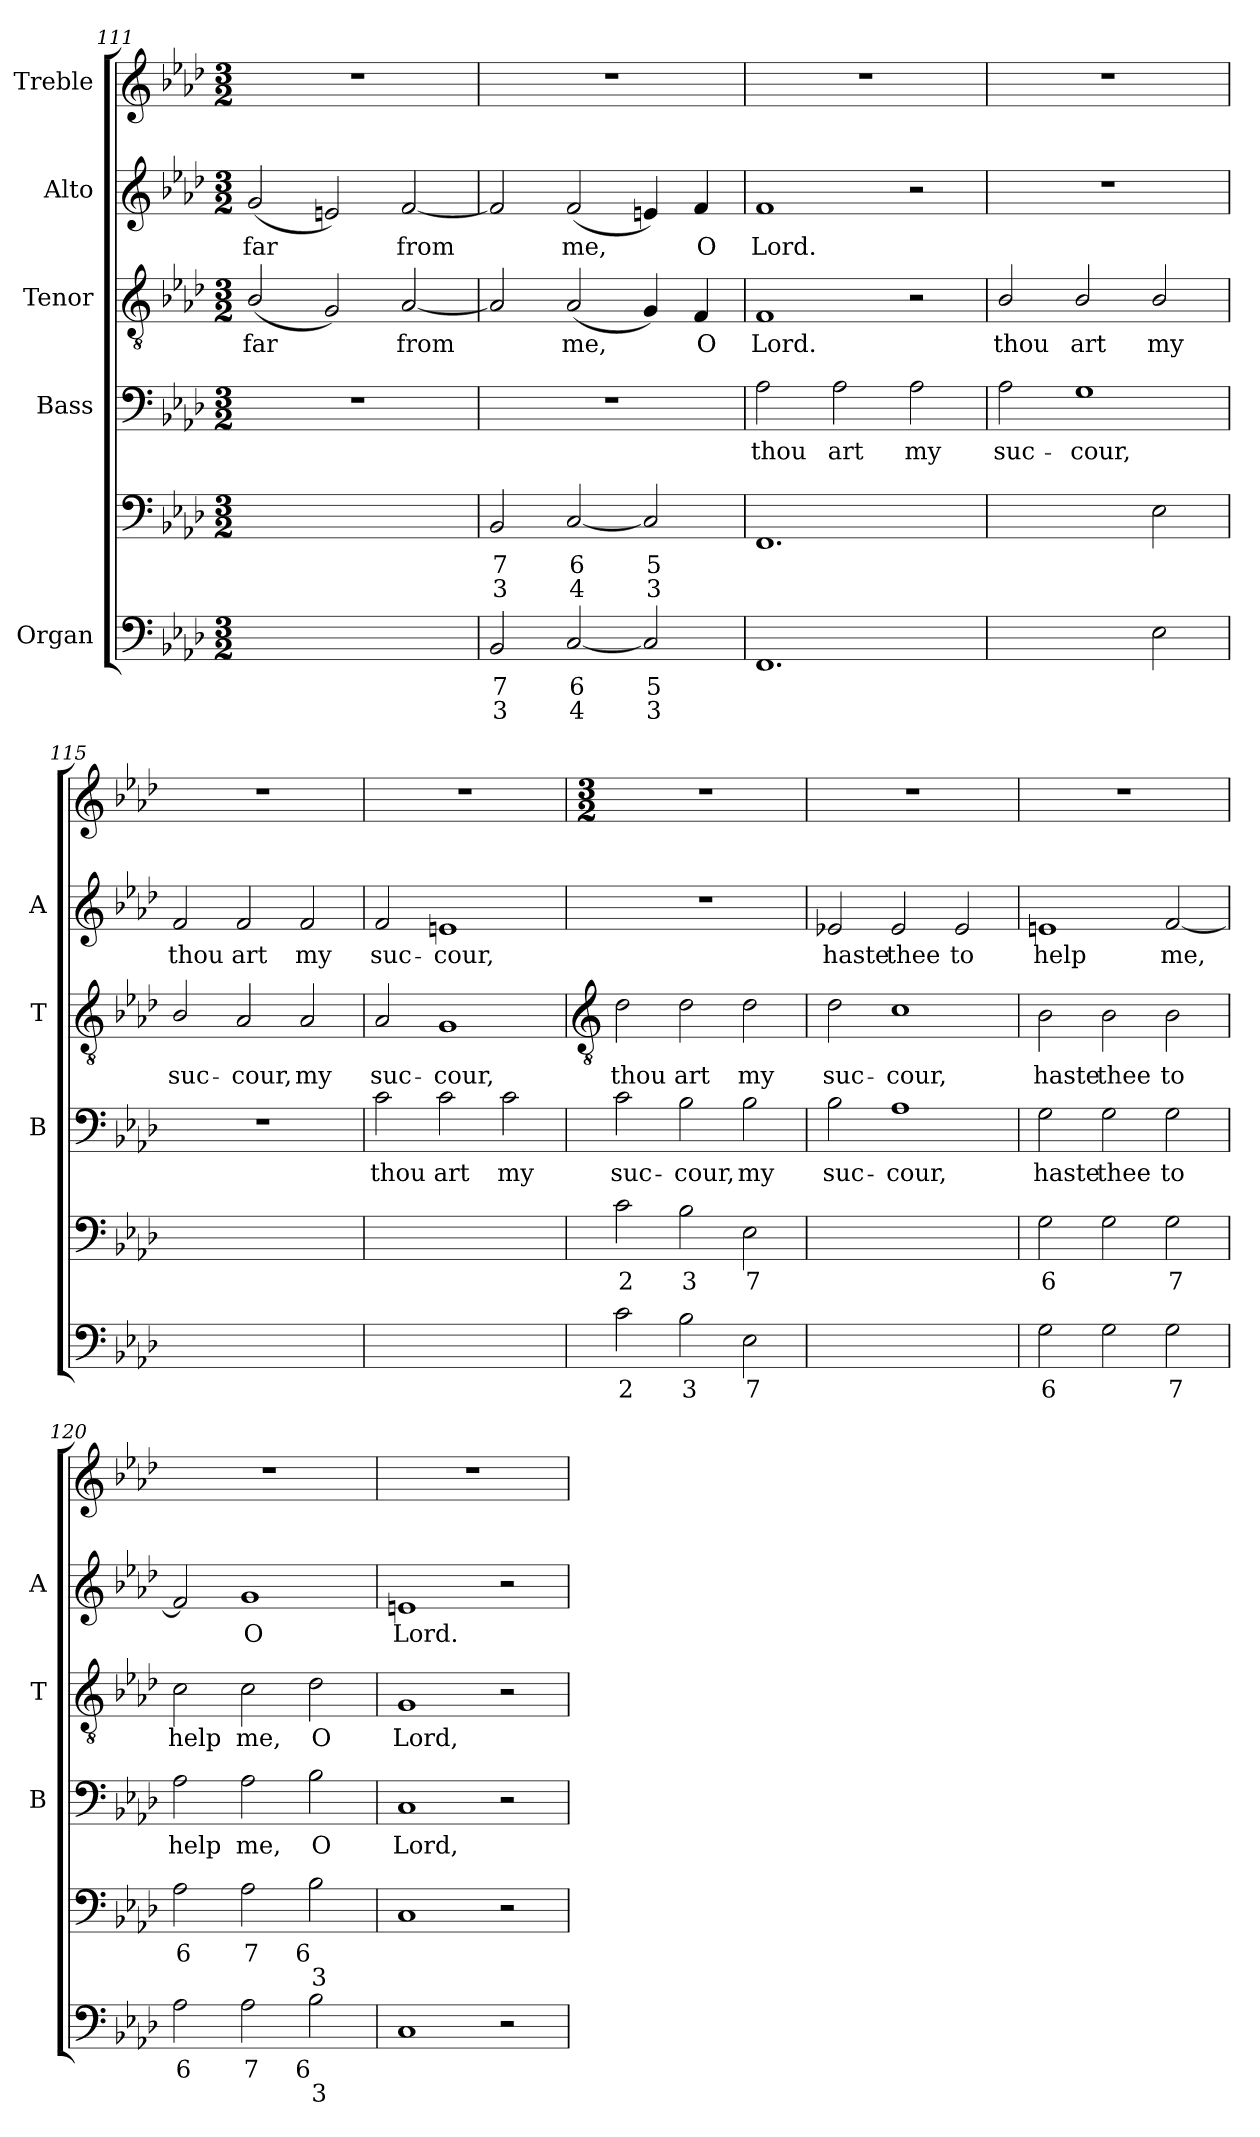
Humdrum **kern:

**kern	**text	**text	**kern	**text	**text	**kern	**text	**kern	**text	**kern	**text	**kern
*part5	*part5	*part5	*part5	*part5	*part5	*part4	*part4	*part3	*part3	*part2	*part2	*part1
*staff6	*staff6	*staff6	*staff5	*staff5	*staff5	*staff4	*staff4	*staff3	*staff3	*staff2	*staff2	*staff1
*I"Organ	*	*	*	*	*	*I"Bass	*	*I"Tenor	*	*I"Alto	*	*I"Treble
*	*	*	*	*	*	*I'B	*	*I'T	*	*I'A	*	*
*clefF4	*	*	*clefF4	*	*	*clefF4	*	*clefGv2	*	*clefG2	*	*clefG2
*k[b-e-a-d-]	*	*	*k[b-e-a-d-]	*	*	*k[b-e-a-d-]	*	*k[b-e-a-d-]	*	*k[b-e-a-d-]	*	*k[b-e-a-d-]
*A-:	*	*	*A-:	*	*	*A-:	*	*A-:	*	*A-:	*	*A-:
*M3/2	*	*	*M3/2	*	*	*M3/2	*	*M3/2	*	*M3/2	*	*M3/2
=111	=111	=111	=111	=111	=111	=111	=111	=111	=111	=111	=111	=111
!	!LO:LY:b	!LO:LY:b	!	!LO:LY:b	!LO:LY:b	!LO:N:vis=1	!	!	!LO:LY:b	!	!LO:LY:b	!
[1Cyy	7	3	[1Cyy	7	3	1.r	.	(<2B-/	far	(<2g	far	1.r
.	.	.	.	.	.	.	.	2G)	.	2en)	.	.
!	!LO:LY:b	!LO:LY:b	!	!LO:LY:b	!LO:LY:b	!	!	!	!LO:LY:b	!	!LO:LY:b	!
2Cyy]	6	4	2Cyy]	6	4	.	.	[2A-	from	[2f	from	.
=112	=112	=112	=112	=112	=112	=112	=112	=112	=112	=112	=112	=112
!	!LO:LY:b	!LO:LY:b	!	!LO:LY:b	!LO:LY:b	!LO:N:vis=1	!	!	!	!	!	!
2BB-	7	3	2BB-	7	3	1.r	.	2A-]	.	2f]	.	1.r
!	!LO:LY:b	!LO:LY:b	!	!LO:LY:b	!LO:LY:b	!	!	!	!LO:LY:b	!	!LO:LY:b	!
[2C	6	4	[2C	6	4	.	.	(<2A-	me,	(<2f	me,	.
!	!LO:LY:b	!LO:LY:b	!	!LO:LY:b	!LO:LY:b	!	!	!	!	!	!	!
2C]	5	3	2C]	5	3	.	.	4G)	.	4en)	.	.
!	!	!	!	!	!	!	!	!	!LO:LY:b	!	!LO:LY:b	!
.	.	.	.	.	.	.	.	4F	O	4f	O	.
=113	=113	=113	=113	=113	=113	=113	=113	=113	=113	=113	=113	=113
!	!	!	!	!	!	!	!LO:LY:b	!	!LO:LY:b	!	!LO:LY:b	!
1.FF	.	.	1.FF	.	.	2A-	thou	1F	Lord.	1f	Lord.	1.r
!	!	!	!	!	!	!	!LO:LY:b	!	!	!	!	!
.	.	.	.	.	.	2A-	art	.	.	.	.	.
!	!	!	!	!	!	!	!LO:LY:b	!	!	!	!	!
.	.	.	.	.	.	2A-	my	2r	.	2r	.	.
=114	=114	=114	=114	=114	=114	=114	=114	=114	=114	=114	=114	=114
!	!LO:LY:b	!	!	!LO:LY:b	!	!	!LO:LY:b	!	!LO:LY:b	!LO:N:vis=1	!	!
[2EE-yy	4	.	[2EE-yy	4	.	2A-	suc-	2B-/	thou	1.r	.	1.r
!	!LO:LY:b	!	!	!LO:LY:b	!	!	!LO:LY:b	!	!LO:LY:b	!	!	!
2EE-yy]	3	.	2EE-yy]	3	.	1G	-cour,	2B-/	art	.	.	.
!	!	!	!	!	!	!	!	!	!LO:LY:b	!	!	!
2E-	.	.	2E-	.	.	.	.	2B-/	my	.	.	.
=115	=115	=115	=115	=115	=115	=115	=115	=115	=115	=115	=115	=115
!	!LO:LY:b	!	!	!LO:LY:b	!	!LO:N:vis=1	!	!	!LO:LY:b	!	!LO:LY:b	!
[2D-yy	6	.	[2D-yy	6	.	1.r	.	2B-/	suc-	2f	thou	1.r
!	!LO:LY:b	!	!	!LO:LY:b	!	!	!	!	!LO:LY:b	!	!LO:LY:b	!
1D-yy]	5	.	1D-yy]	5	.	.	.	2A-	-cour,	2f	art	.
!	!	!	!	!	!	!	!	!	!LO:LY:b	!	!LO:LY:b	!
.	.	.	.	.	.	.	.	2A-	my	2f	my	.
=116	=116	=116	=116	=116	=116	=116	=116	=116	=116	=116	=116	=116
!	!LO:LY:b	!LO:LY:b	!	!LO:LY:b	!LO:LY:b	!	!LO:LY:b	!	!LO:LY:b	!	!LO:LY:b	!
[2Cyy	6	4	[2Cyy	6	4	2c	thou	2A-	suc-	2f	suc-	1.r
!	!LO:LY:b	!LO:LY:b	!	!LO:LY:b	!LO:LY:b	!	!LO:LY:b	!	!LO:LY:b	!	!LO:LY:b	!
1Cyy]	5	3	1Cyy]	5	3	2c	art	1G	-cour,	1en	-cour,	.
!	!	!	!	!	!	!	!LO:LY:b	!	!	!	!	!
.	.	.	.	.	.	2c	my	.	.	.	.	.
!!LO:LB:g=z
=117	=117	=117	=117	=117	=117	=117	=117	=117	=117	=117	=117	=117
*	*	*	*	*	*	*	*	*clefGv2	*	*	*	*
*	*	*	*	*	*	*	*	*	*	*	*	*M3/2
!	!LO:LY:b	!	!	!LO:LY:b	!	!	!LO:LY:b	!	!LO:LY:b	!LO:N:vis=1	!	!
2c	2	.	2c	2	.	2c	suc-	2d-	thou	1.r	.	1.r
!	!LO:LY:b	!	!	!LO:LY:b	!	!	!LO:LY:b	!	!LO:LY:b	!	!	!
2B-	3	.	2B-	3	.	2B-	-cour,	2d-	art	.	.	.
!	!LO:LY:b	!	!	!LO:LY:b	!	!	!LO:LY:b	!	!LO:LY:b	!	!	!
2E-	7	.	2E-	7	.	2B-	my	2d-	my	.	.	.
=118	=118	=118	=118	=118	=118	=118	=118	=118	=118	=118	=118	=118
!	!LO:LY:b	!LO:LY:b	!	!LO:LY:b	!LO:LY:b	!	!LO:LY:b	!	!LO:LY:b	!	!LO:LY:b	!
[2A-yy	4	9	[2A-yy	4	9	2B-	suc-	2d-	suc-	2e-X	haste	1.r
!	!LO:LY:b	!LO:LY:b	!	!LO:LY:b	!LO:LY:b	!	!LO:LY:b	!	!LO:LY:b	!	!LO:LY:b	!
1A-yy]	3	8	1A-yy]	3	8	1A-	-cour,	1c	-cour,	2e-	thee	.
!	!	!	!	!	!	!	!	!	!	!	!LO:LY:b	!
.	.	.	.	.	.	.	.	.	.	2e-	to	.
=119	=119	=119	=119	=119	=119	=119	=119	=119	=119	=119	=119	=119
!	!LO:LY:b	!	!	!LO:LY:b	!	!	!LO:LY:b	!	!LO:LY:b	!	!LO:LY:b	!
2G	6	.	2G	6	.	2G	haste	2B-	haste	1en	help	1.r
!	!	!	!	!	!	!	!LO:LY:b	!	!LO:LY:b	!	!	!
2G	.	.	2G	.	.	2G	thee	2B-	thee	.	.	.
!	!LO:LY:b	!	!	!LO:LY:b	!	!	!LO:LY:b	!	!LO:LY:b	!	!LO:LY:b	!
2G	7	.	2G	7	.	2G	to	2B-	to	[2f	me,	.
=120	=120	=120	=120	=120	=120	=120	=120	=120	=120	=120	=120	=120
!	!LO:LY:b	!	!	!LO:LY:b	!	!	!LO:LY:b	!	!LO:LY:b	!	!	!
2A-	6	.	2A-	6	.	2A-	help	2c	help	2f]	.	1.r
!	!LO:LY:b	!	!	!LO:LY:b	!	!	!LO:LY:b	!	!LO:LY:b	!	!LO:LY:b	!
2A-	7	.	2A-	7	.	2A-	me,	2c	me,	1g	O	.
!	!LO:LY:b	!LO:LY:b	!	!LO:LY:b	!LO:LY:b	!	!LO:LY:b	!	!LO:LY:b	!	!	!
2B-	6	3	2B-	6	3	2B-	O	2d-	O	.	.	.
=121	=121	=121	=121	=121	=121	=121	=121	=121	=121	=121	=121	=121
!	!	!	!	!	!	!	!LO:LY:b	!	!LO:LY:b	!	!LO:LY:b	!
1C	.	.	1C	.	.	1C	Lord,	1G	Lord,	1en	Lord.	1.r
2r	.	.	2r	.	.	2r	.	2r	.	2r	.	.
=	=	=	=	=	=	=	=	=	=	=	=	=
*-	*-	*-	*-	*-	*-	*-	*-	*-	*-	*-	*-	*-
